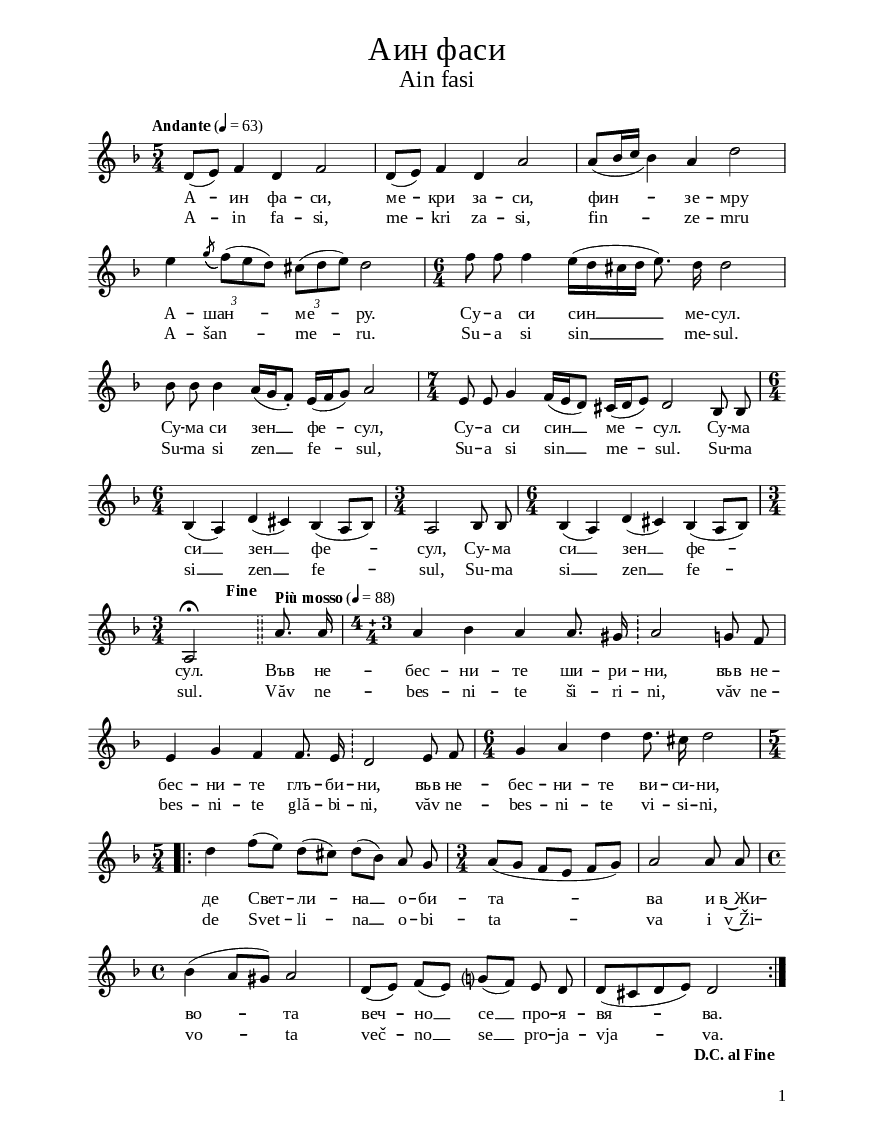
\version "2.24.1"

% include paper part and global functions
\include "include/globals.ily"

\bookpart {
  \label #'ref135
  \tocItem \markup "Аин фаси – Ain fasi"
  \include "include/bookpart-paper.ily"
  \score {
    \include "include/score-layout.ily"

    \new Voice \relative c' {
      \clef treble
      \key d \minor
      \override Staff.BarLine.gap = 0.5

      \time 5/4
      \tempoFunc "Andante" 4 "63"
      \autoBeamOff
      d8 ( [ e8 ) ]
      f4  d4  f2 | % 2
      d8 ( [  e8 ) ]  f4  d4  a'2
      | % 3
      \stemUp \slurDown a8 ( [ bes16 c16 ] \stemNeutral \slurNeutral bes4
      )  a4 d2 \break | % 4
      e4
      \times 2/3  {
        \once \omit TupletBracket
        \acciaccatura {  g8*3/2 ( } f8 ) ( [
        e8 d8 ) ]
      }

      \times 2/3  {
        cis8 ( [ d8 e8 ) ]
      }
      d2 | % 5
      \time 6/4  | % 5
      f8  f8  f4 e16 ( [
      d16 cis16 d16 ] e8.
      )  d16 d2 \break | % 6
      bes8  bes8  bes4  a16 ( [
      g16  f8 ) -. ]  e16 ( [  f16
      g8 ) ]  a2 | % 7
      \time 7/4  | % 7
      e8  e8   g4  f16 ( [  e16
      d8 ) ]  cis16 ( [  d16  e8 ) ]
      d2  bes8  bes8  \break | % 8
      \time 6/4  | % 8
      bes4 (  a4 )  d4 (  cis4 )
      bes4 (  a8 [  bes8 ) ] | % 9
      \time 3/4  | % 9
      a2  bes8   bes8  |
      \time 6/4  |
      bes4 (  a4 )  d4 (  cis4 )
      bes4 (  a8 [  bes8 ) ] \break | % 11
      \time 3/4  | % 11
      \tempo "                   Fine" a2 ^\fermata \bar "!!"
      \tempoFunc "Più mosso" 4 "88" a'8. a16 | % 12
      \compoundMeter #'((4 3 4 ))  | % 12
      a4 bes4  a4  a8.   gis16 \bar "!"
      a2  g8  f8 | \break % 13
      e4  g4  f4  f8. e16 % 14
      \bar "!" d2  e8 f8 | % 15
      \time 6/4 % 15
      g4  a4 d4 d8.
      cis16
      d2 |  \repeat volta 2 {
        \time 5/4  | % 16
        d4 f8 ( [ e8 ) ]
        d8 ( [ cis8 ) ] d8 [(bes8)] a8 g8 | % 17
        \time 3/4  | % 17
        a8 ( [  g8 ]  f8 [  e8 ]
        f8 [  g8 ) ] | % 18
        a2  a8 a8 \break | % 19

        \time 4/4  | % 19
        bes4 (  a8 [  gis8 ) ]  a2 |
        d,8 ( [  e8 ) ]  f8 ( [  e8 ) ]
        g?8 [( f8 )]  e8  d8 | % 21
        d8 ( [  cis8  d8  e8 ) ]
        d2
      }

    }


    \addlyrics {
      A -- ин фа -- си, ме -- кри за --
      си, фин --   зе -- мру А -- шан
      --    ме --  ру. Су
      -- а си син __      "ме-" --
      сул. Су -- ма си зен __    фе
      --  сул, Су -- а си син __
      ме --  сул. Су -- ма си __
      зен __  фе --  сул, "Су-" --
      ма си __  зен __  фе  --
      сул. Във не -- бес -- ни -- те ши --
      ри -- ни, във не -- бес -- ни -- те
      глъ -- би -- ни, във не -- бес -- ни
      -- те ви -- "си-" -- ни, де Свет --
      ли -- на __  о -- би -- та --
      ва и в~Жи -- во
      --  та веч -- но __   се __ 
      про -- я -- вя --   ва.
    }
    \addlyrics {
      A -- in fa -- si, me -- kri za --
      si, fin --   ze -- mru A -- šan
      --    me --  ru. Su
      -- a si sin __     "me-" --
      sul. Su -- ma si zen __   fe
      --  sul, Su -- a si sin __ 
      me --  sul. Su -- ma si __
      zen __  fe --  sul, "Su-" --
      ma si __  zen __  fe  --
      sul. Văv ne -- bes -- ni -- te ši --
      ri -- ni, văv ne -- bes -- ni -- te
      glă -- bi -- ni, văv ne -- bes -- ni
      -- te vi -- si -- ni, de Svet --
      li -- na __  o -- bi -- ta --
      va i v~Ži -- vo
      --  ta več -- no __  se __
      pro -- ja -- vja --   va.
    }

    \header {
      title = \titleFunc "Аин фаси" "Ain fasi"
    }

    \midi{}

  } % score

  \markup \dc-two "D.C. al Fine"""

  \pageBreak


  % include foreign translation(s) of the song
  \version "2.20.0"

\markup \fill-line { \fontsize #6 "Ain fasi" }
\markup \null
\markup \null
\markup \fontsize #+2.5 {
  \hspace #10
  \override #'(baseline-skip . 2)

  \column {
    \line { " " }

 \line { " "Ain fasi, mekri sasi,}

 \line { " "fin semru, Aschan meru.}

 \line { " "Sua si sin mesul.}

 \line { " "Suma si sen fesul,}

 \line { " "Sua si sin mesul.}

 \line { " "Suma si sen fesul,}

 \line { " "Suma si sen fesul.}

 \line { " "}
 \line { " "In den himmlischen Weiten,}

 \line { " "in den himmlischen Tiefen,}

 \line { " "in den himmlischen Höhen,}

 \line { " "dort, wo das Licht wohnt}

 \line { " "und sich immerdar im Leben äußert. }


  }
}


} % bookpart
